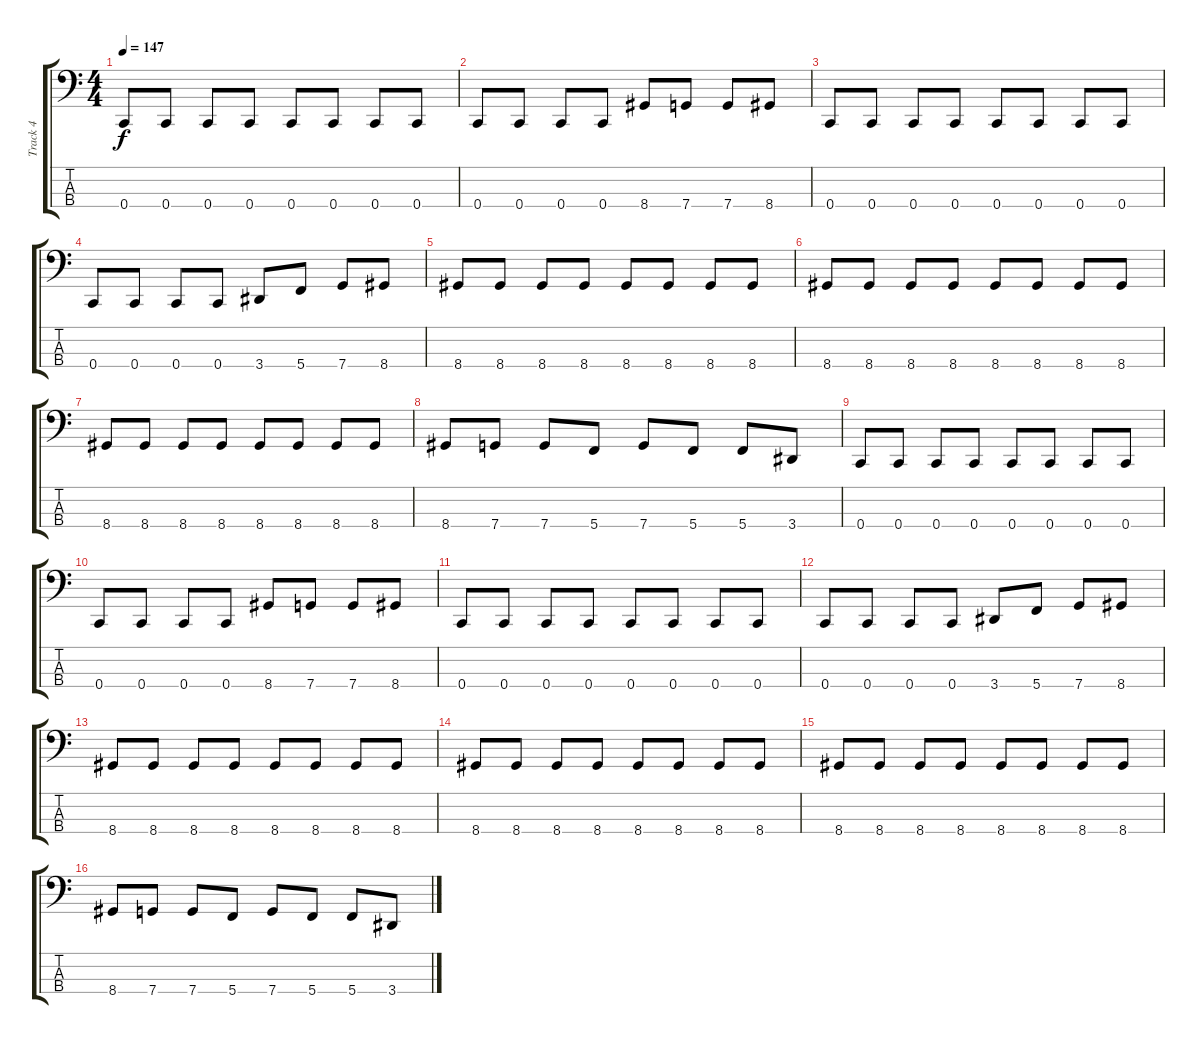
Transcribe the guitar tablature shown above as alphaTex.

\track ("Track 4" "Track 4") {instrument electricbassfinger}
\staff {score tabs}
\tuning (Eb2 Bb1 F1 C1) {hide}
\ts (4 4)
\tempo 147
\clef f4
\ks c
0.4.8{dy f} 0.4.8 0.4.8 0.4.8 0.4.8 0.4.8 0.4.8 0.4.8 |
0.4.8 0.4.8 0.4.8 0.4.8 8.4.8 7.4.8 7.4.8 8.4.8 |
0.4.8 0.4.8 0.4.8 0.4.8 0.4.8 0.4.8 0.4.8 0.4.8 |
0.4.8 0.4.8 0.4.8 0.4.8 3.4.8 5.4.8 7.4.8 8.4.8 |
8.4.8 8.4.8 8.4.8 8.4.8 8.4.8 8.4.8 8.4.8 8.4.8 |
8.4.8 8.4.8 8.4.8 8.4.8 8.4.8 8.4.8 8.4.8 8.4.8 |
8.4.8 8.4.8 8.4.8 8.4.8 8.4.8 8.4.8 8.4.8 8.4.8 |
8.4.8 7.4.8 7.4.8 5.4.8 7.4.8 5.4.8 5.4.8 3.4.8 |
0.4.8 0.4.8 0.4.8 0.4.8 0.4.8 0.4.8 0.4.8 0.4.8 |
0.4.8 0.4.8 0.4.8 0.4.8 8.4.8 7.4.8 7.4.8 8.4.8 |
0.4.8 0.4.8 0.4.8 0.4.8 0.4.8 0.4.8 0.4.8 0.4.8 |
0.4.8 0.4.8 0.4.8 0.4.8 3.4.8 5.4.8 7.4.8 8.4.8 |
8.4.8 8.4.8 8.4.8 8.4.8 8.4.8 8.4.8 8.4.8 8.4.8 |
8.4.8 8.4.8 8.4.8 8.4.8 8.4.8 8.4.8 8.4.8 8.4.8 |
8.4.8 8.4.8 8.4.8 8.4.8 8.4.8 8.4.8 8.4.8 8.4.8 |
8.4.8 7.4.8 7.4.8 5.4.8 7.4.8 5.4.8 5.4.8 3.4.8
